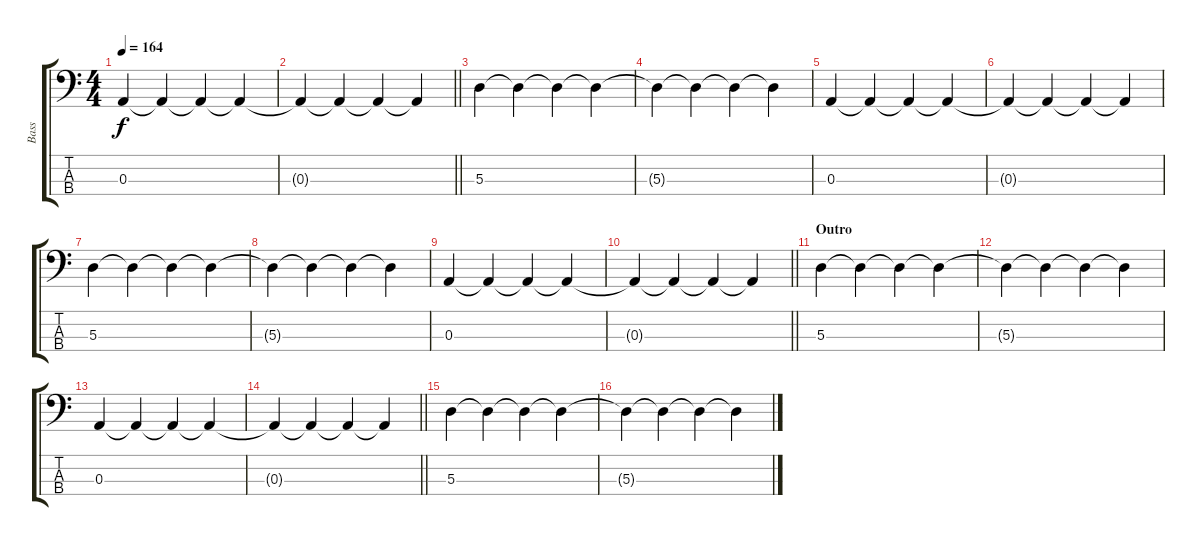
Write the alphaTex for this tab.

\track ("Bass" "Bass") {instrument electricbassfinger}
\staff {score tabs}
\tuning (G2 D2 A1 E1) {hide}
\ts (4 4)
\tempo 164
\clef f4
\ks c
0.3.4{dy f} 0.3{t}.4 0.3{t}.4 0.3{t}.4 |
\barLineRight lightlight
0.3{t}.4 0.3{t}.4 0.3{t}.4 0.3{t}.4 |
5.3.4 5.3{t}.4 5.3{t}.4 5.3{t}.4 |
5.3{t}.4 5.3{t}.4 5.3{t}.4 5.3{t}.4 |
0.3.4 0.3{t}.4 0.3{t}.4 0.3{t}.4 |
0.3{t}.4 0.3{t}.4 0.3{t}.4 0.3{t}.4 |
5.3.4 5.3{t}.4 5.3{t}.4 5.3{t}.4 |
5.3{t}.4 5.3{t}.4 5.3{t}.4 5.3{t}.4 |
0.3.4 0.3{t}.4 0.3{t}.4 0.3{t}.4 |
\barLineRight lightlight
0.3{t}.4 0.3{t}.4 0.3{t}.4 0.3{t}.4 |
\section ("" "Outro")
5.3.4 5.3{t}.4 5.3{t}.4 5.3{t}.4 |
5.3{t}.4 5.3{t}.4 5.3{t}.4 5.3{t}.4 |
0.3.4 0.3{t}.4 0.3{t}.4 0.3{t}.4 |
\barLineRight lightlight
0.3{t}.4 0.3{t}.4 0.3{t}.4 0.3{t}.4 |
5.3.4 5.3{t}.4 5.3{t}.4 5.3{t}.4 |
5.3{t}.4 5.3{t}.4 5.3{t}.4 5.3{t}.4
